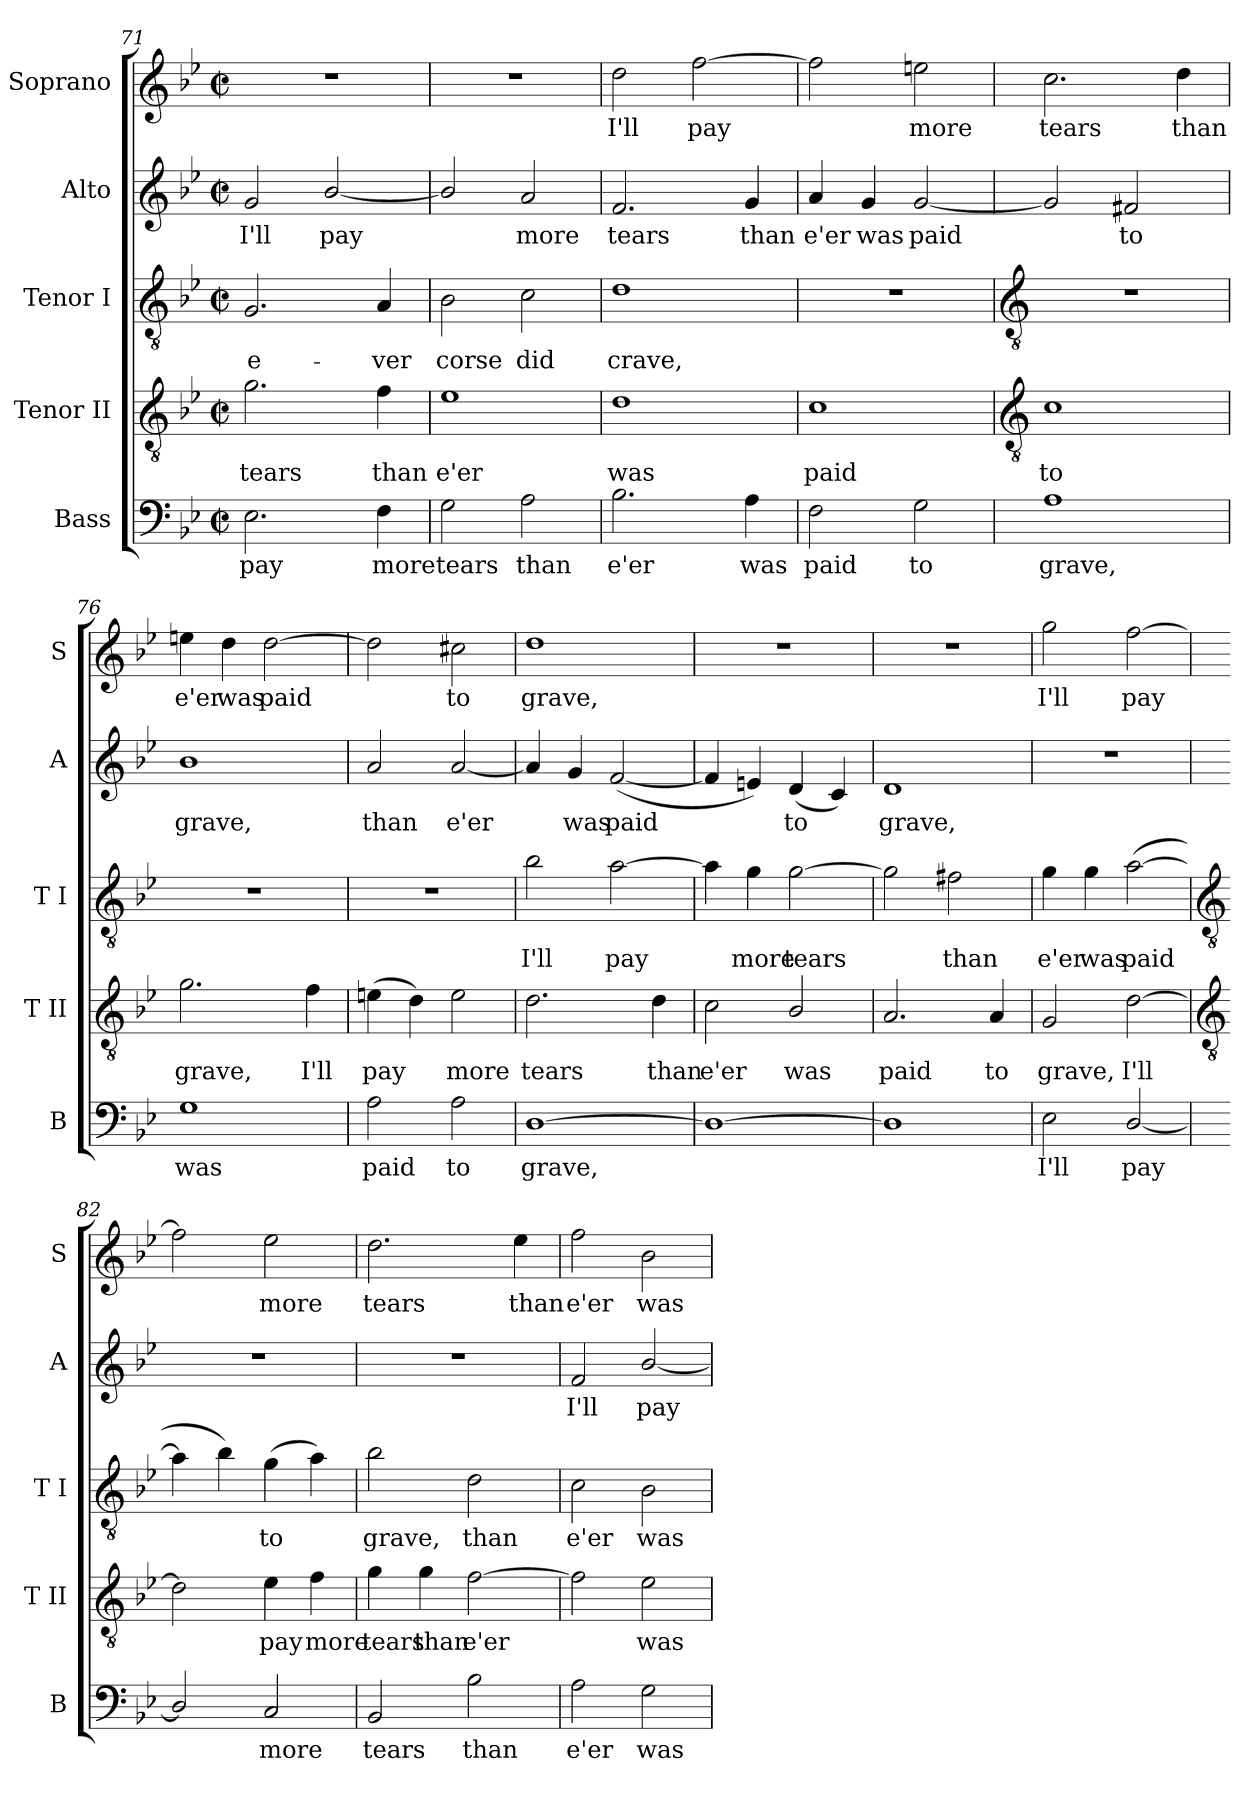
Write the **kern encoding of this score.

**kern	**text	**kern	**text	**kern	**text	**kern	**text	**kern	**text
*part5	*part5	*part4	*part4	*part3	*part3	*part2	*part2	*part1	*part1
*staff5	*staff5	*staff4	*staff4	*staff3	*staff3	*staff2	*staff2	*staff1	*staff1
*I"Bass	*	*I"Tenor II	*	*I"Tenor I	*	*I"Alto	*	*I"Soprano	*
*I'B	*	*I'T II	*	*I'T I	*	*I'A	*	*I'S	*
*clefF4	*	*clefGv2	*	*clefGv2	*	*clefG2	*	*clefG2	*
*k[b-e-]	*	*k[b-e-]	*	*k[b-e-]	*	*k[b-e-]	*	*k[b-e-]	*
*B-:	*	*B-:	*	*B-:	*	*B-:	*	*B-:	*
*M2/2	*	*M2/2	*	*M2/2	*	*M2/2	*	*M2/2	*
*met(c|)	*	*met(c|)	*	*met(c|)	*	*met(c|)	*	*met(c|)	*
=71	=71	=71	=71	=71	=71	=71	=71	=71	=71
!	!LO:LY:b	!	!LO:LY:b	!	!LO:LY:b	!	!LO:LY:b	!	!
2.E-	pay	2.g	tears	2.G	e-	2g	I'll	1r	.
!	!	!	!	!	!	!	!LO:LY:b	!	!
.	.	.	.	.	.	[2b-/	pay	.	.
!	!LO:LY:b	!	!LO:LY:b	!	!LO:LY:b	!	!	!	!
4F	more	4f	than	4A	-ver	.	.	.	.
=72	=72	=72	=72	=72	=72	=72	=72	=72	=72
!	!LO:LY:b	!	!LO:LY:b	!	!LO:LY:b	!	!	!	!
2G	tears	1e-	e'er	2B-	corse	2b-/]	.	1r	.
!	!LO:LY:b	!	!	!	!LO:LY:b	!	!LO:LY:b	!	!
2A	than	.	.	2c	did	2a	more	.	.
=73	=73	=73	=73	=73	=73	=73	=73	=73	=73
!	!LO:LY:b	!	!LO:LY:b	!	!LO:LY:b	!	!LO:LY:b	!	!LO:LY:b
2.B-	e'er	1d	was	1d	crave,	2.f	tears	2dd	I'll
!	!	!	!	!	!	!	!	!	!LO:LY:b
.	.	.	.	.	.	.	.	[2ff	pay
!	!LO:LY:b	!	!	!	!	!	!LO:LY:b	!	!
4A	was	.	.	.	.	4g	than	.	.
=74	=74	=74	=74	=74	=74	=74	=74	=74	=74
!	!LO:LY:b	!	!LO:LY:b	!	!	!	!LO:LY:b	!	!
2F	paid	1c	paid	1r	.	4a	e'er	2ff]	.
!	!	!	!	!	!	!	!LO:LY:b	!	!
.	.	.	.	.	.	4g	was	.	.
!	!LO:LY:b	!	!	!	!	!	!LO:LY:b	!	!LO:LY:b
2G	to	.	.	.	.	[2g	paid	2een	more
!!LO:LB:g=z
=75	=75	=75	=75	=75	=75	=75	=75	=75	=75
*	*	*clefGv2	*	*clefGv2	*	*	*	*	*
!	!LO:LY:b	!	!LO:LY:b	!	!	!	!	!	!LO:LY:b
1A	grave,	1c	to	1r	.	2g]	.	2.cc	tears
!	!	!	!	!	!	!	!LO:LY:b	!	!
.	.	.	.	.	.	2f#X	to	.	.
!	!	!	!	!	!	!	!	!	!LO:LY:b
.	.	.	.	.	.	.	.	4dd	than
=76	=76	=76	=76	=76	=76	=76	=76	=76	=76
!	!LO:LY:b	!	!LO:LY:b	!	!	!	!LO:LY:b	!	!LO:LY:b
1G	was	2.g	grave,	1r	.	1b-	grave,	4een	e'er
!	!	!	!	!	!	!	!	!	!LO:LY:b
.	.	.	.	.	.	.	.	4dd	was
!	!	!	!	!	!	!	!	!	!LO:LY:b
.	.	.	.	.	.	.	.	[2dd	paid
!	!	!	!LO:LY:b	!	!	!	!	!	!
.	.	4f	I'll	.	.	.	.	.	.
=77	=77	=77	=77	=77	=77	=77	=77	=77	=77
!	!LO:LY:b	!	!LO:LY:b	!	!	!	!LO:LY:b	!	!
2A	paid	(>4en	pay	1r	.	2a	than	2dd]	.
.	.	4d)	.	.	.	.	.	.	.
!	!LO:LY:b	!	!LO:LY:b	!	!	!	!LO:LY:b	!	!LO:LY:b
2A	to	2e	more	.	.	[2a	e'er	2cc#X	to
=78	=78	=78	=78	=78	=78	=78	=78	=78	=78
!	!LO:LY:b	!	!LO:LY:b	!	!LO:LY:b	!	!	!	!LO:LY:b
[1D	grave,	2.d	tears	2b-	I'll	4a]	.	1dd	grave,
!	!	!	!	!	!	!	!LO:LY:b	!	!
.	.	.	.	.	.	4g	was	.	.
!	!	!	!	!	!LO:LY:b	!	!LO:LY:b	!	!
.	.	.	.	[2a	pay	(<[2f	paid	.	.
!	!	!	!LO:LY:b	!	!	!	!	!	!
.	.	4d	than	.	.	.	.	.	.
=79	=79	=79	=79	=79	=79	=79	=79	=79	=79
!	!	!	!LO:LY:b	!	!	!	!	!	!
1D_	.	2c	e'er	4a]	.	4f]	.	1r	.
!	!	!	!	!	!LO:LY:b	!	!	!	!
.	.	.	.	4g	more	4en)	.	.	.
!	!	!	!LO:LY:b	!	!LO:LY:b	!	!LO:LY:b	!	!
.	.	2B-/	was	[2g	tears	(<4d	to	.	.
.	.	.	.	.	.	4c)	.	.	.
=80	=80	=80	=80	=80	=80	=80	=80	=80	=80
!	!	!	!LO:LY:b	!	!	!	!LO:LY:b	!	!
1D]	.	2.A	paid	2g]	.	1d	grave,	1r	.
!	!	!	!	!	!LO:LY:b	!	!	!	!
.	.	.	.	2f#X	than	.	.	.	.
!	!	!	!LO:LY:b	!	!	!	!	!	!
.	.	4A	to	.	.	.	.	.	.
=81	=81	=81	=81	=81	=81	=81	=81	=81	=81
!	!LO:LY:b	!	!LO:LY:b	!	!LO:LY:b	!	!	!	!LO:LY:b
2E-	I'll	2G	grave,	4g	e'er	1r	.	2gg	I'll
!	!	!	!	!	!LO:LY:b	!	!	!	!
.	.	.	.	4g	was	.	.	.	.
!	!LO:LY:b	!	!LO:LY:b	!	!LO:LY:b	!	!	!	!LO:LY:b
[2D/	pay	[2d	I'll	(>[2a	paid	.	.	[2ff	pay
!!LO:LB:g=z
=82	=82	=82	=82	=82	=82	=82	=82	=82	=82
*	*	*clefGv2	*	*clefGv2	*	*	*	*	*
2D/]	.	2d]	.	4a]	.	1r	.	2ff]	.
.	.	.	.	4b-)	.	.	.	.	.
!	!LO:LY:b	!	!LO:LY:b	!	!LO:LY:b	!	!	!	!LO:LY:b
2C	more	4e-	pay	(>4g	to	.	.	2ee-	more
!	!	!	!LO:LY:b	!	!	!	!	!	!
.	.	4f	more	4a)	.	.	.	.	.
=83	=83	=83	=83	=83	=83	=83	=83	=83	=83
!	!LO:LY:b	!	!LO:LY:b	!	!LO:LY:b	!	!	!	!LO:LY:b
2BB-	tears	4g	tears	2b-	grave,	1r	.	2.dd	tears
!	!	!	!LO:LY:b	!	!	!	!	!	!
.	.	4g	than	.	.	.	.	.	.
!	!LO:LY:b	!	!LO:LY:b	!	!LO:LY:b	!	!	!	!
2B-	than	[2f	e'er	2d	than	.	.	.	.
!	!	!	!	!	!	!	!	!	!LO:LY:b
.	.	.	.	.	.	.	.	4ee-	than
=84	=84	=84	=84	=84	=84	=84	=84	=84	=84
!	!LO:LY:b	!	!	!	!LO:LY:b	!	!LO:LY:b	!	!LO:LY:b
2A	e'er	2f]	.	2c	e'er	2f	I'll	2ff	e'er
!	!LO:LY:b	!	!LO:LY:b	!	!LO:LY:b	!	!LO:LY:b	!	!LO:LY:b
2G	was	2e-	was	2B-	was	[2b-/	pay	2b-	was
=	=	=	=	=	=	=	=	=	=
*-	*-	*-	*-	*-	*-	*-	*-	*-	*-
